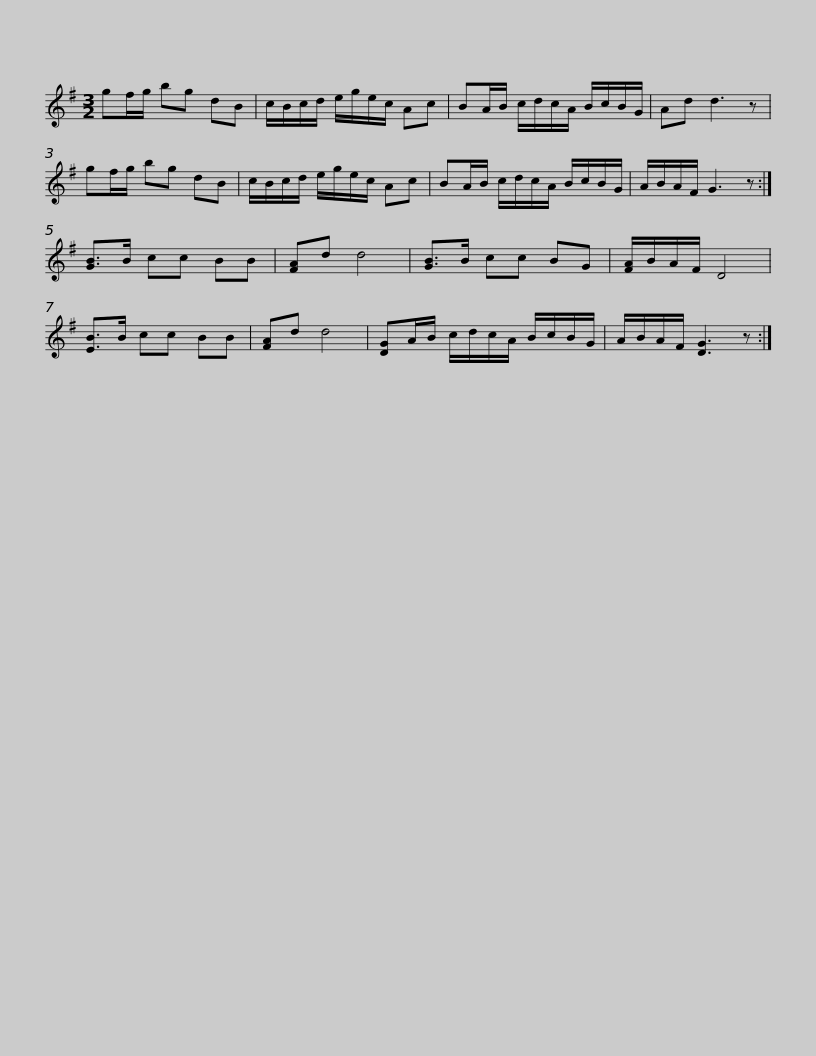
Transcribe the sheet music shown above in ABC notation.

X:1
L:1/8
M:3/2
I:linebreak $
K:G
V:1 treble
V:1
 gf/g/ bg dB | c/B/c/d/ e/g/e/c/ Ac | BA/B/ c/d/c/A/ B/c/B/G/ | Ad d3 z | gf/g/ bg dB |$ %5
 c/B/c/d/ e/g/e/c/ Ac | BA/B/ c/d/c/A/ B/c/B/G/ | A/B/A/F/ G3 z :| [GB]>B cc BB | [FA]d d4 | %10
 [GB]>B cc BG |$ [FA]/B/A/F/ D4 | [EB]>B cc BB | [FA]d d4 | [DG]A/B/ c/d/c/A/ B/c/B/G/ | %15
 A/B/A/F/ [DG]3 z :| %16
